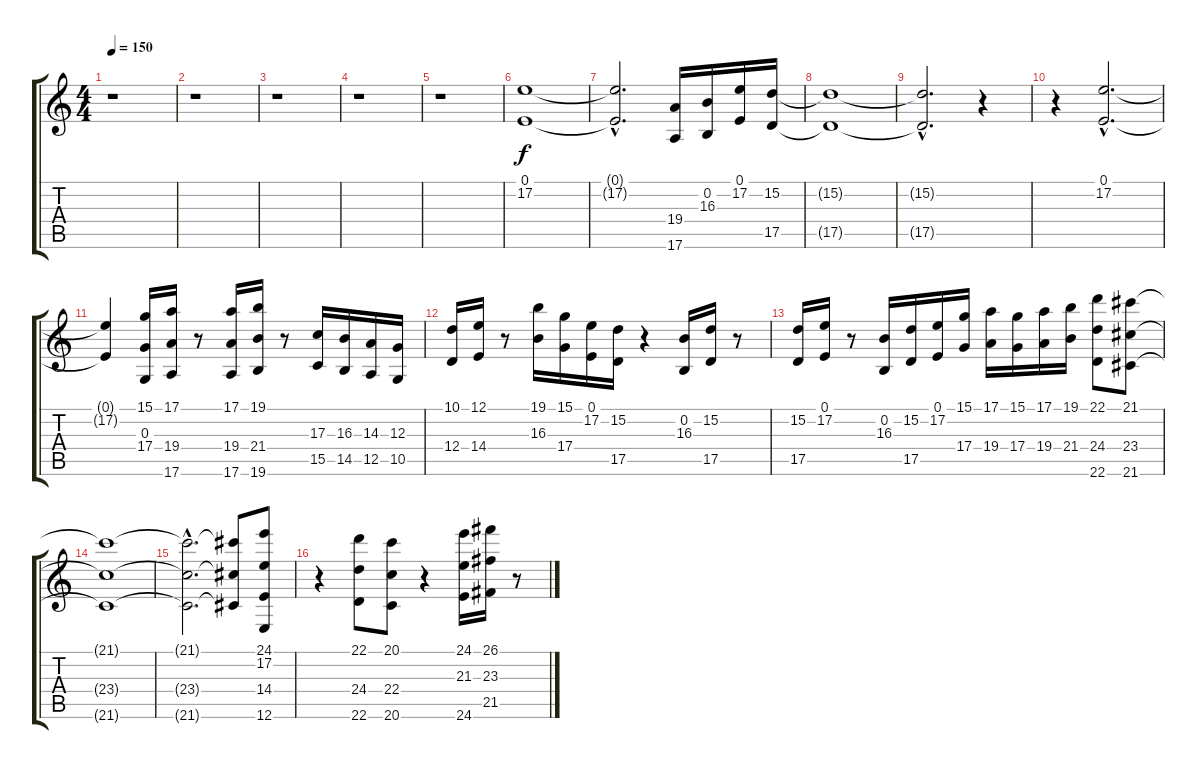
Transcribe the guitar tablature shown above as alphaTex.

\track "" {instrument brasssection}
\staff {score tabs}
\tuning (E4 B3 G3 D3 A2 E2) {hide}
\ts (4 4)
\tempo 150
\clef g2
\ks c
r.1{dy f} |
r.1 |
r.1 |
r.1 |
r.1 |
(0.1 17.2).1 |
(0.1{hac t} 17.2{hac t}).2{d} (19.4 17.6).16 (0.2 16.3).16 (0.1 17.2).16 (15.2 17.5).16 |
(15.2{t} 17.5{t}).1 |
(15.2{hac t} 17.5{hac t}).2{d} r.4 |
r.4 (0.1{hac} 17.2{hac}).2{d} |
(0.1{t} 17.2{t}).4 (15.1 0.3 17.4).16 (17.1 19.4 17.6).16 r.8 (17.1 19.4 17.6).16 (19.1 21.4 19.6).16 r.8 (17.3 15.5).16 (16.3 14.5).16 (14.3 12.5).16 (12.3 10.5).16 |
(10.1 12.4).16 (12.1 14.4).16 r.8 (19.1 16.3).16 (15.1 17.4).16 (0.1 17.2).16 (15.2 17.5).16 r.4 (0.2 16.3).16 (15.2 17.5).16 r.8 |
(15.2 17.5).16 (0.1 17.2).16 r.8 (0.2 16.3).16 (15.2 17.5).16 (0.1 17.2).16 (15.1 17.4).16 (17.1 19.4).16 (15.1 17.4).16 (17.1 19.4).16 (19.1 21.4).16 (22.1 24.4 22.6).8 (21.1 23.4 21.6).8 |
(21.1{t} 23.4{t} 21.6{t}).1 |
(21.1{hac t} 23.4{hac t} 21.6{hac t}).2{d} (21.1{t} 23.4{t} 21.6{t}).8 (24.1 17.2 14.4 12.6).8 |
r.4 (22.1 24.4 22.6).8 (20.1 22.4 20.6).8 r.4 (24.1 21.3 24.6).16 (26.1 23.3 21.5).16 r.8
